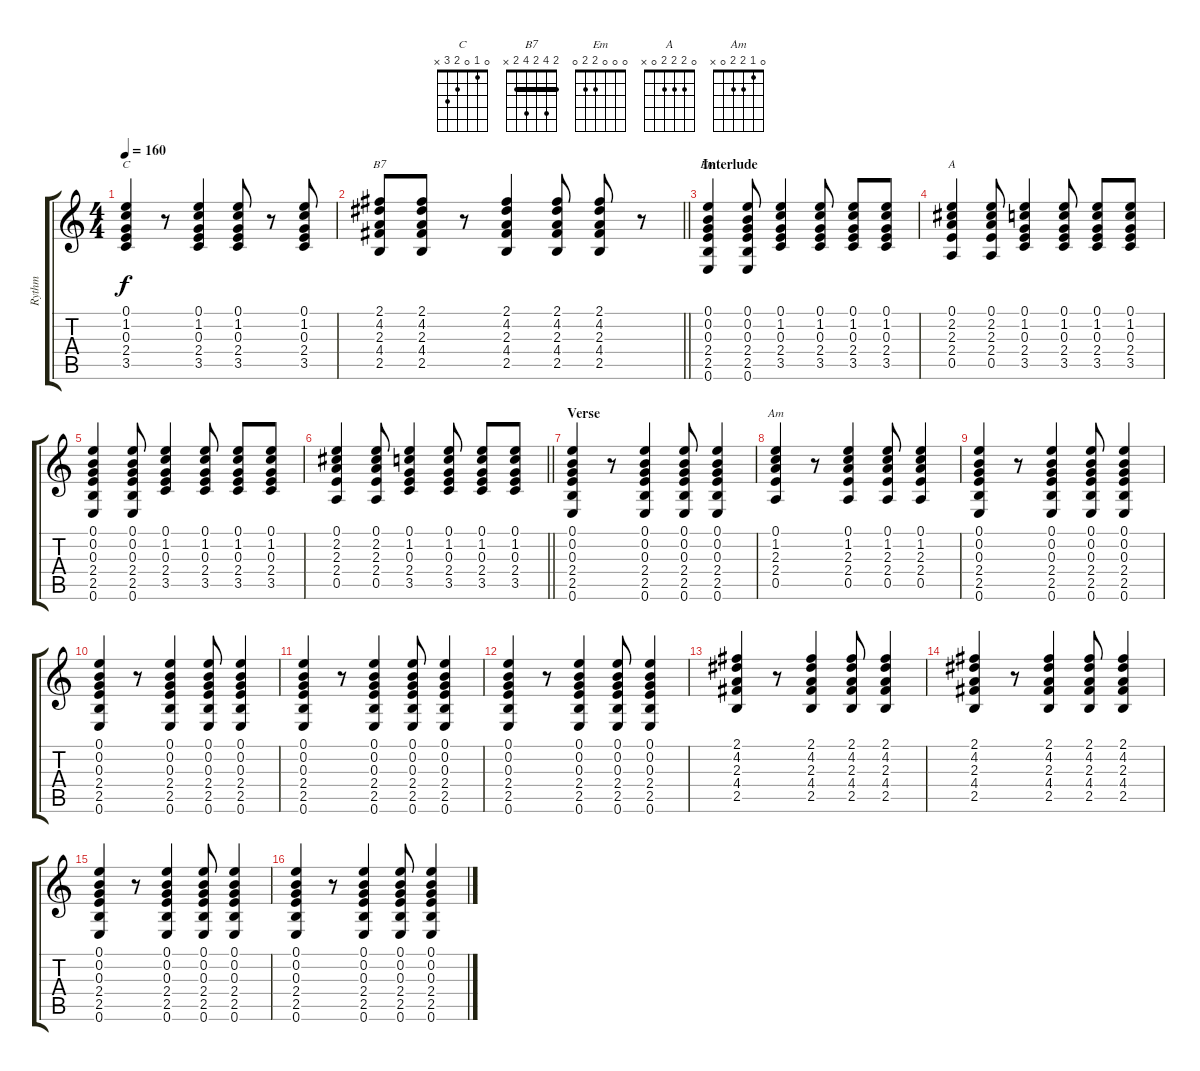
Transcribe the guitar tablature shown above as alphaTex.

\track ("Rythm" "Rythm") {instrument acousticguitarsteel}
\staff {score tabs}
\tuning (E4 B3 G3 D3 A2 E2) {hide}
\chord ("C" 0 1 0 2 3 x)
\chord ("B7" 2 4 2 4 2 x) {barre 2}
\chord ("Em" 0 0 0 2 2 0)
\chord ("A" 0 2 2 2 0 x)
\chord ("Am" 0 1 2 2 0 x)
\ts (4 4)
\tempo 160
\clef g2
\ks c
(0.1 1.2 0.3 2.4 3.5).4{ch "C" dy f} r.8 (0.1 1.2 0.3 2.4 3.5).4 (0.1 1.2 0.3 2.4 3.5).8 r.8 (0.1 1.2 0.3 2.4 3.5).8 |
\barLineRight lightlight
(2.1 4.2 2.3 4.4 2.5).8{ch "B7"} (2.1 4.2 2.3 4.4 2.5).8 r.8 (2.1 4.2 2.3 4.4 2.5).4 (2.1 4.2 2.3 4.4 2.5).8 (2.1 4.2 2.3 4.4 2.5).8 r.8 |
\section ("" "Interlude")
(0.1 0.2 0.3 2.4 2.5 0.6).4{ch "Em"} (0.1 0.2 0.3 2.4 2.5 0.6).8 (0.1 1.2 0.3 2.4 3.5).4 (0.1 1.2 0.3 2.4 3.5).8 (0.1 1.2 0.3 2.4 3.5).8 (0.1 1.2 0.3 2.4 3.5).8 |
(0.1 2.2 2.3 2.4 0.5).4{ch "A"} (0.1 2.2 2.3 2.4 0.5).8 (0.1 1.2 0.3 2.4 3.5).4 (0.1 1.2 0.3 2.4 3.5).8 (0.1 1.2 0.3 2.4 3.5).8 (0.1 1.2 0.3 2.4 3.5).8 |
(0.1 0.2 0.3 2.4 2.5 0.6).4 (0.1 0.2 0.3 2.4 2.5 0.6).8 (0.1 1.2 0.3 2.4 3.5).4 (0.1 1.2 0.3 2.4 3.5).8 (0.1 1.2 0.3 2.4 3.5).8 (0.1 1.2 0.3 2.4 3.5).8 |
\barLineRight lightlight
(0.1 2.2 2.3 2.4 0.5).4 (0.1 2.2 2.3 2.4 0.5).8 (0.1 1.2 0.3 2.4 3.5).4 (0.1 1.2 0.3 2.4 3.5).8 (0.1 1.2 0.3 2.4 3.5).8 (0.1 1.2 0.3 2.4 3.5).8 |
\section ("" "Verse")
(0.1 0.2 0.3 2.4 2.5 0.6).4 r.8 (0.1 0.2 0.3 2.4 2.5 0.6).4 (0.1 0.2 0.3 2.4 2.5 0.6).8 (0.1 0.2 0.3 2.4 2.5 0.6).4 |
(0.1 1.2 2.3 2.4 0.5).4{ch "Am"} r.8 (0.1 1.2 2.3 2.4 0.5).4 (0.1 1.2 2.3 2.4 0.5).8 (0.1 1.2 2.3 2.4 0.5).4 |
(0.1 0.2 0.3 2.4 2.5 0.6).4 r.8 (0.1 0.2 0.3 2.4 2.5 0.6).4 (0.1 0.2 0.3 2.4 2.5 0.6).8 (0.1 0.2 0.3 2.4 2.5 0.6).4 |
(0.1 0.2 0.3 2.4 2.5 0.6).4 r.8 (0.1 0.2 0.3 2.4 2.5 0.6).4 (0.1 0.2 0.3 2.4 2.5 0.6).8 (0.1 0.2 0.3 2.4 2.5 0.6).4 |
(0.1 0.2 0.3 2.4 2.5 0.6).4 r.8 (0.1 0.2 0.3 2.4 2.5 0.6).4 (0.1 0.2 0.3 2.4 2.5 0.6).8 (0.1 0.2 0.3 2.4 2.5 0.6).4 |
(0.1 0.2 0.3 2.4 2.5 0.6).4 r.8 (0.1 0.2 0.3 2.4 2.5 0.6).4 (0.1 0.2 0.3 2.4 2.5 0.6).8 (0.1 0.2 0.3 2.4 2.5 0.6).4 |
(2.1 4.2 2.3 4.4 2.5).4 r.8 (2.1 4.2 2.3 4.4 2.5).4 (2.1 4.2 2.3 4.4 2.5).8 (2.1 4.2 2.3 4.4 2.5).4 |
(2.1 4.2 2.3 4.4 2.5).4 r.8 (2.1 4.2 2.3 4.4 2.5).4 (2.1 4.2 2.3 4.4 2.5).8 (2.1 4.2 2.3 4.4 2.5).4 |
(0.1 0.2 0.3 2.4 2.5 0.6).4 r.8 (0.1 0.2 0.3 2.4 2.5 0.6).4 (0.1 0.2 0.3 2.4 2.5 0.6).8 (0.1 0.2 0.3 2.4 2.5 0.6).4 |
(0.1 0.2 0.3 2.4 2.5 0.6).4 r.8 (0.1 0.2 0.3 2.4 2.5 0.6).4 (0.1 0.2 0.3 2.4 2.5 0.6).8 (0.1 0.2 0.3 2.4 2.5 0.6).4
